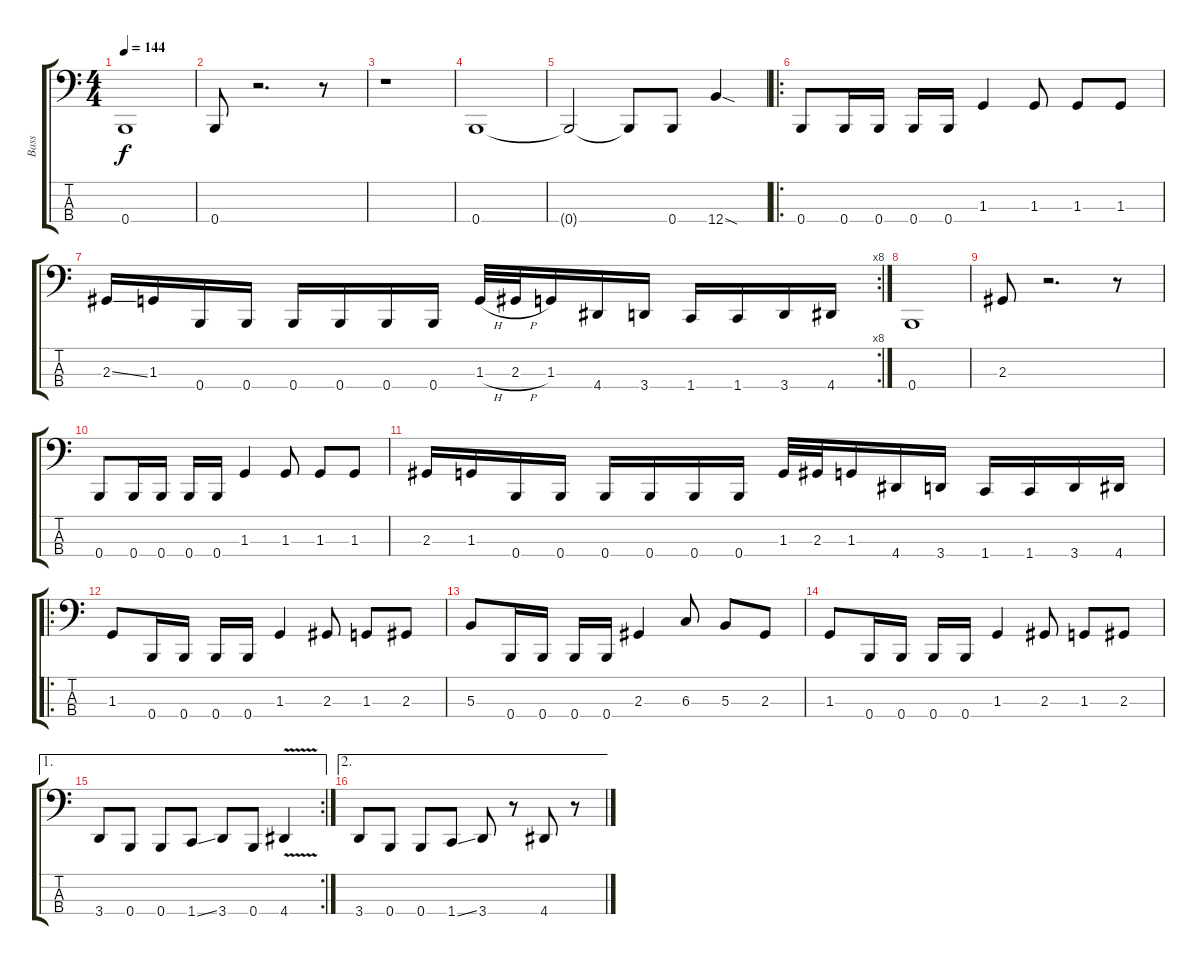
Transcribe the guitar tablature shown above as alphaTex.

\track ("Bass" "Bass") {instrument electricbasspick}
\staff {score tabs}
\tuning (E2 B1 Gb1 B0) {hide}
\ts (4 4)
\tempo 144
\clef f4
\ks c
0.4{t}.1{dy f} |
0.4.8 r.2{d} r.8 |
r.1 |
0.4.1 |
0.4{t}.2 0.4{t}.8 0.4.8 12.4{sod}.4 |
\ro
0.4.8 0.4.16 0.4.16 0.4.16 0.4.16 1.3.4 1.3.8 1.3.8 1.3.8 |
\rc 8
2.3{ss}.16 1.3.16 0.4.16 0.4.16 0.4.16 0.4.16 0.4.16 0.4.16 1.3{h}.32 2.3{h}.32 1.3.16 4.4.16 3.4.16 1.4.16 1.4.16 3.4.16 4.4.16 |
0.4.1 |
2.3.8 r.2{d} r.8 |
0.4.8 0.4.16 0.4.16 0.4.16 0.4.16 1.3.4 1.3.8 1.3.8 1.3.8 |
2.3.16 1.3.16 0.4.16 0.4.16 0.4.16 0.4.16 0.4.16 0.4.16 1.3.32 2.3.32 1.3.16 4.4.16 3.4.16 1.4.16 1.4.16 3.4.16 4.4.16 |
\ro
1.3.8 0.4.16 0.4.16 0.4.16 0.4.16 1.3.4 2.3.8 1.3.8 2.3.8 |
5.3.8 0.4.16 0.4.16 0.4.16 0.4.16 2.3.4 6.3.8 5.3.8 2.3.8 |
1.3.8 0.4.16 0.4.16 0.4.16 0.4.16 1.3.4 2.3.8 1.3.8 2.3.8 |
\ae 1
\rc 2
3.4.8 0.4.8 0.4.8 1.4{ss}.8 3.4.8 0.4.8 4.4{v}.4 |
\ae 2
3.4.8 0.4.8 0.4.8 1.4{ss}.8 3.4.8 r.8 4.4.8 r.8
